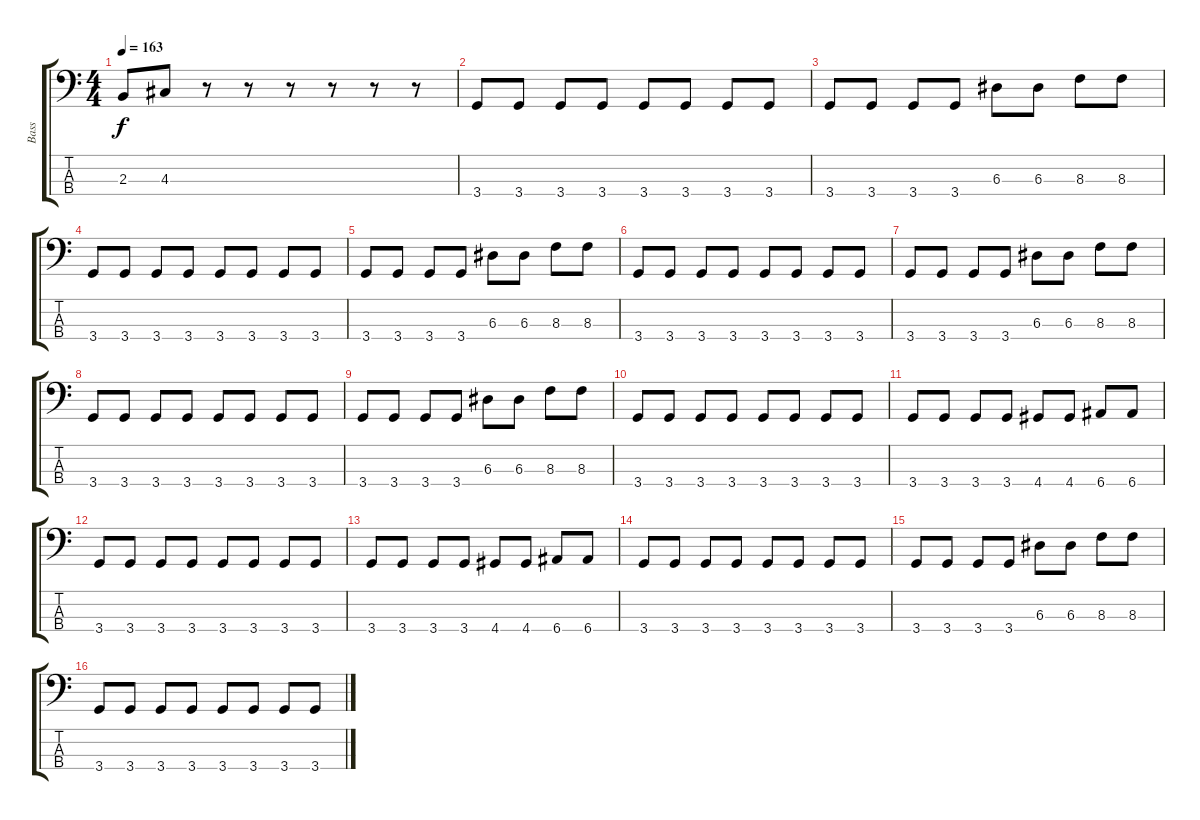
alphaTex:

\track ("Bass" "Bass") {instrument electricbasspick}
\staff {score tabs}
\tuning (G2 D2 A1 E1) {hide}
\ts (4 4)
\tempo 163
\clef f4
\ks c
2.3.8{dy f} 4.3.8 r.8 r.8 r.8 r.8 r.8 r.8 |
3.4.8 3.4.8 3.4.8 3.4.8 3.4.8 3.4.8 3.4.8 3.4.8 |
3.4.8 3.4.8 3.4.8 3.4.8 6.3.8 6.3.8 8.3.8 8.3.8 |
3.4.8 3.4.8 3.4.8 3.4.8 3.4.8 3.4.8 3.4.8 3.4.8 |
3.4.8 3.4.8 3.4.8 3.4.8 6.3.8 6.3.8 8.3.8 8.3.8 |
3.4.8 3.4.8 3.4.8 3.4.8 3.4.8 3.4.8 3.4.8 3.4.8 |
3.4.8 3.4.8 3.4.8 3.4.8 6.3.8 6.3.8 8.3.8 8.3.8 |
3.4.8 3.4.8 3.4.8 3.4.8 3.4.8 3.4.8 3.4.8 3.4.8 |
3.4.8 3.4.8 3.4.8 3.4.8 6.3.8 6.3.8 8.3.8 8.3.8 |
3.4.8 3.4.8 3.4.8 3.4.8 3.4.8 3.4.8 3.4.8 3.4.8 |
3.4.8 3.4.8 3.4.8 3.4.8 4.4.8 4.4.8 6.4.8 6.4.8 |
3.4.8 3.4.8 3.4.8 3.4.8 3.4.8 3.4.8 3.4.8 3.4.8 |
3.4.8 3.4.8 3.4.8 3.4.8 4.4.8 4.4.8 6.4.8 6.4.8 |
3.4.8 3.4.8 3.4.8 3.4.8 3.4.8 3.4.8 3.4.8 3.4.8 |
3.4.8 3.4.8 3.4.8 3.4.8 6.3.8 6.3.8 8.3.8 8.3.8 |
3.4.8 3.4.8 3.4.8 3.4.8 3.4.8 3.4.8 3.4.8 3.4.8
